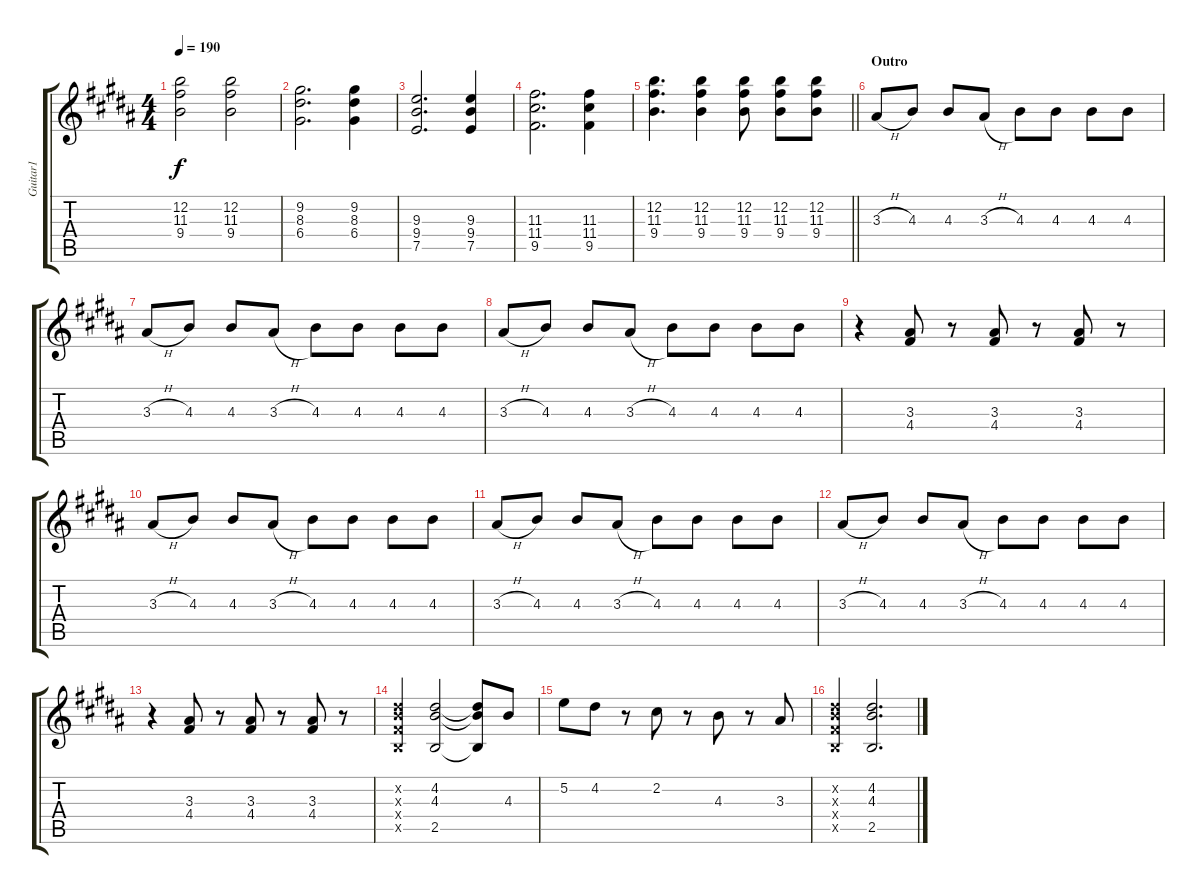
\track ("Guitar1" "Guitar1") {instrument overdrivenguitar}
\staff {score tabs}
\tuning (E4 B3 G3 D3 A2 E2) {hide}
\ts (4 4)
\tempo 190
\clef g2
\ks b
(12.2 11.3 9.4).2{dy f} (12.2 11.3 9.4).2 |
(9.2 8.3 6.4).2{d} (9.2 8.3 6.4).4 |
(9.3 9.4 7.5).2{d} (9.3 9.4 7.5).4 |
(11.3 11.4 9.5).2{d} (11.3 11.4 9.5).4 |
\barLineRight lightlight
(12.2 11.3 9.4).4{d} (12.2 11.3 9.4).4 (12.2 11.3 9.4).8 (12.2 11.3 9.4).8 (12.2 11.3 9.4).8 |
\section ("" "Outro")
3.3{h}.8 4.3.8 4.3.8 3.3{h}.8 4.3.8 4.3.8 4.3.8 4.3.8 |
3.3{h}.8 4.3.8 4.3.8 3.3{h}.8 4.3.8 4.3.8 4.3.8 4.3.8 |
3.3{h}.8 4.3.8 4.3.8 3.3{h}.8 4.3.8 4.3.8 4.3.8 4.3.8 |
r.4 (3.3 4.4).8 r.8 (3.3 4.4).8 r.8 (3.3 4.4).8 r.8 |
3.3{h}.8 4.3.8 4.3.8 3.3{h}.8 4.3.8 4.3.8 4.3.8 4.3.8 |
3.3{h}.8 4.3.8 4.3.8 3.3{h}.8 4.3.8 4.3.8 4.3.8 4.3.8 |
3.3{h}.8 4.3.8 4.3.8 3.3{h}.8 4.3.8 4.3.8 4.3.8 4.3.8 |
r.4 (3.3 4.4).8 r.8 (3.3 4.4).8 r.8 (3.3 4.4).8 r.8 |
(4.2{x} 4.3{x} 4.4{x} 2.5{x}).4 (4.2 4.3 2.5).2 (4.2{t} 4.3{t} 2.5{t}).8 4.3.8 |
5.2.8 4.2.8 r.8 2.2.8 r.8 4.3.8 r.8 3.3.8 |
(4.2{x} 4.3{x} 4.4{x} 2.5{x}).4 (4.2 4.3 2.5).2{d}
